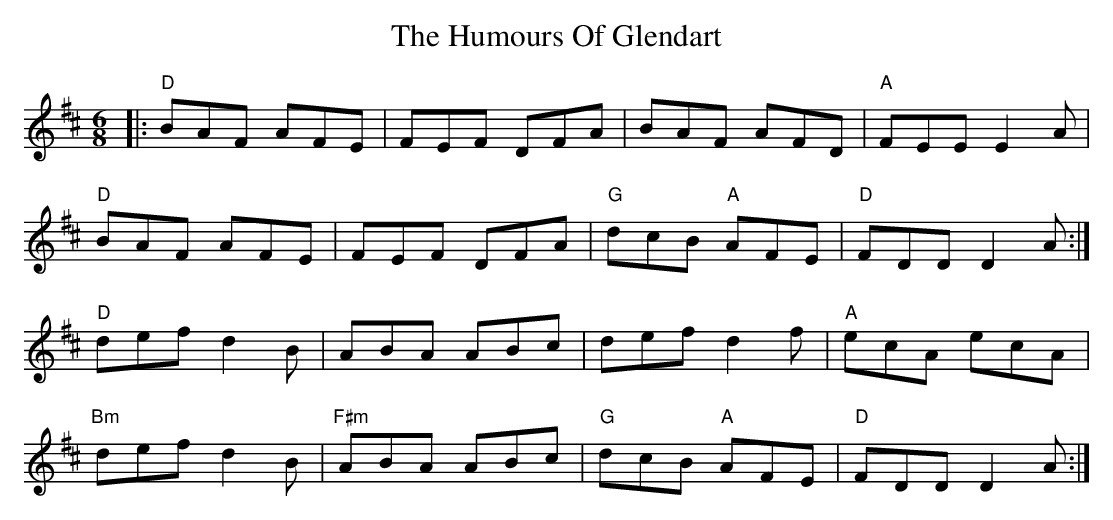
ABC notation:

X:1
T: The Humours Of Glendart
M: 6/8
L: 1/8
K: Dmaj
|:"D"BAF AFE|FEF DFA|BAF AFD|"A"FEE E2A|
"D"BAF AFE|FEF DFA|"G"dcB "A"AFE|"D"FDD D2A:|
"D"def d2B|ABA ABc|def d2f|"A"ecA ecA|
"Bm"def d2B|"F#m"ABA ABc|"G"dcB "A"AFE|"D"FDD D2A:|
